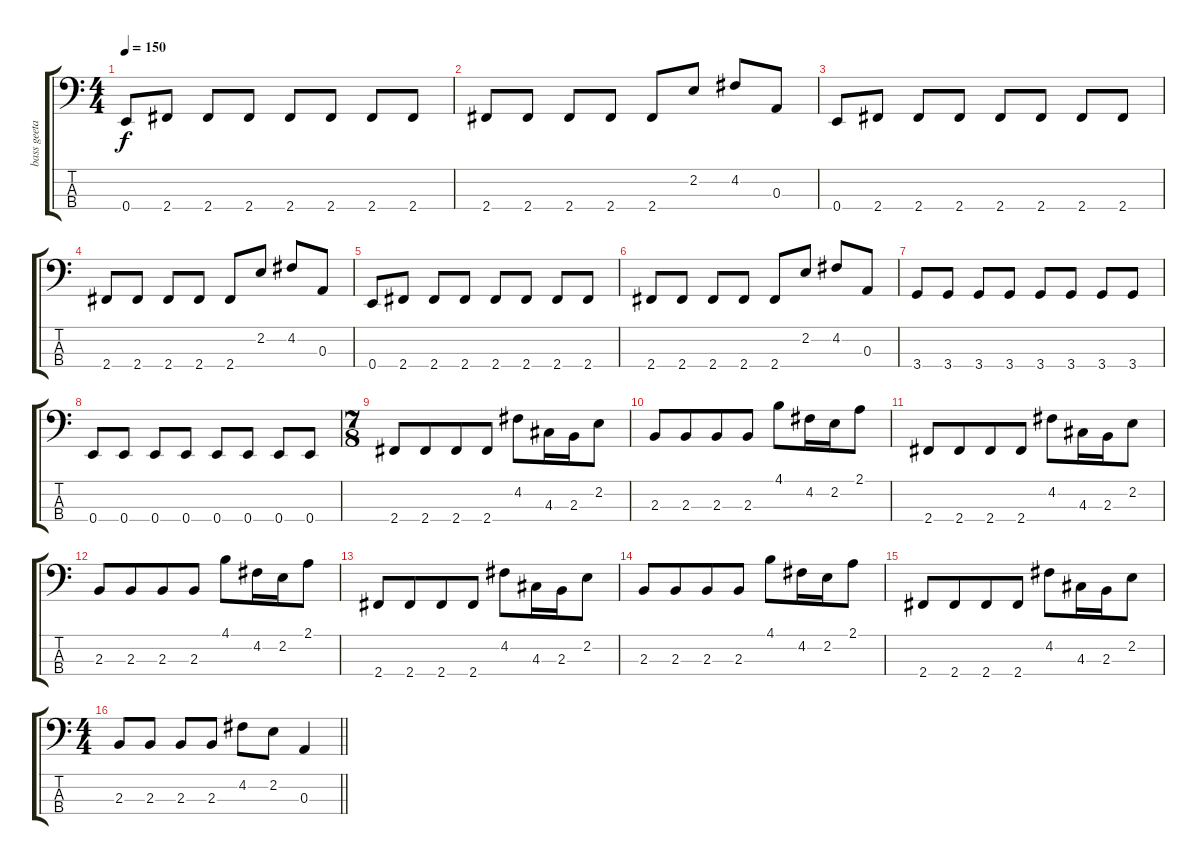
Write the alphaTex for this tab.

\track ("bass geetar" "bass geeta") {instrument electricbasspick}
\staff {score tabs}
\tuning (G2 D2 A1 E1) {hide}
\ts (4 4)
\tempo 150
\clef f4
\ks c
0.4.8{dy f} 2.4.8 2.4.8 2.4.8 2.4.8 2.4.8 2.4.8 2.4.8 |
2.4.8 2.4.8 2.4.8 2.4.8 2.4.8 2.2.8 4.2.8 0.3.8 |
0.4.8 2.4.8 2.4.8 2.4.8 2.4.8 2.4.8 2.4.8 2.4.8 |
2.4.8 2.4.8 2.4.8 2.4.8 2.4.8 2.2.8 4.2.8 0.3.8 |
0.4.8 2.4.8 2.4.8 2.4.8 2.4.8 2.4.8 2.4.8 2.4.8 |
2.4.8 2.4.8 2.4.8 2.4.8 2.4.8 2.2.8 4.2.8 0.3.8 |
3.4.8 3.4.8 3.4.8 3.4.8 3.4.8 3.4.8 3.4.8 3.4.8 |
0.4.8 0.4.8 0.4.8 0.4.8 0.4.8 0.4.8 0.4.8 0.4.8 |
\ts (7 8)
2.4.8 2.4.8 2.4.8 2.4.8 4.2.8 4.3.16 2.3.16 2.2.8 |
2.3.8 2.3.8 2.3.8 2.3.8 4.1.8 4.2.16 2.2.16 2.1.8 |
2.4.8 2.4.8 2.4.8 2.4.8 4.2.8 4.3.16 2.3.16 2.2.8 |
2.3.8 2.3.8 2.3.8 2.3.8 4.1.8 4.2.16 2.2.16 2.1.8 |
2.4.8 2.4.8 2.4.8 2.4.8 4.2.8 4.3.16 2.3.16 2.2.8 |
2.3.8 2.3.8 2.3.8 2.3.8 4.1.8 4.2.16 2.2.16 2.1.8 |
2.4.8 2.4.8 2.4.8 2.4.8 4.2.8 4.3.16 2.3.16 2.2.8 |
\ts (4 4)
\barLineRight lightlight
2.3.8 2.3.8 2.3.8 2.3.8 4.2.8 2.2.8 0.3.4
